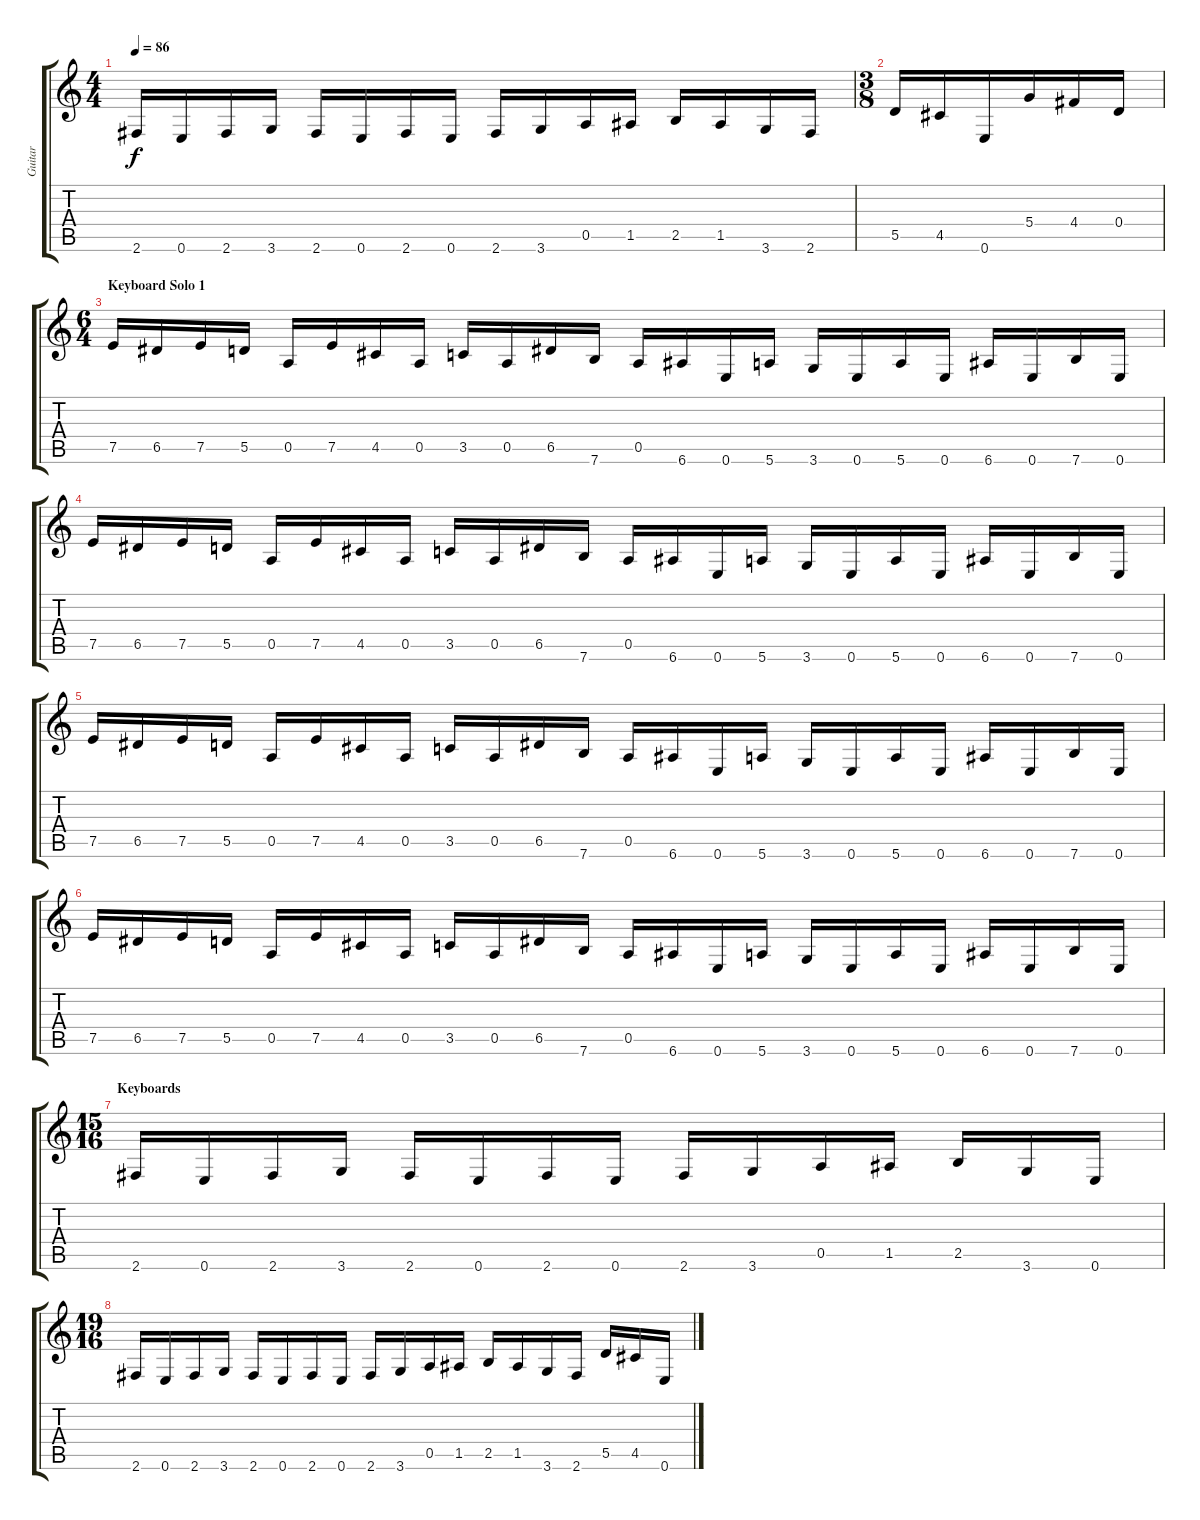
\track ("Guitar" "Guitar") {instrument distortionguitar}
\staff {score tabs}
\tuning (E4 B3 G3 D3 A2 E2) {hide}
\ts (4 4)
\tempo 86
\clef g2
\ks c
2.6.16{dy f} 0.6.16 2.6.16 3.6.16 2.6.16 0.6.16 2.6.16 0.6.16 2.6.16 3.6.16 0.5.16 1.5.16 2.5.16 1.5.16 3.6.16 2.6.16 |
\ts (3 8)
5.5.16 4.5.16 0.6.16 5.4.16 4.4.16 0.4.16 |
\ts (6 4)
\section ("" "Keyboard Solo 1")
7.5.16 6.5.16 7.5.16 5.5.16 0.5.16 7.5.16 4.5.16 0.5.16 3.5.16 0.5.16 6.5.16 7.6.16 0.5.16 6.6.16 0.6.16 5.6.16 3.6.16 0.6.16 5.6.16 0.6.16 6.6.16 0.6.16 7.6.16 0.6.16 |
7.5.16 6.5.16 7.5.16 5.5.16 0.5.16 7.5.16 4.5.16 0.5.16 3.5.16 0.5.16 6.5.16 7.6.16 0.5.16 6.6.16 0.6.16 5.6.16 3.6.16 0.6.16 5.6.16 0.6.16 6.6.16 0.6.16 7.6.16 0.6.16 |
7.5.16 6.5.16 7.5.16 5.5.16 0.5.16 7.5.16 4.5.16 0.5.16 3.5.16 0.5.16 6.5.16 7.6.16 0.5.16 6.6.16 0.6.16 5.6.16 3.6.16 0.6.16 5.6.16 0.6.16 6.6.16 0.6.16 7.6.16 0.6.16 |
7.5.16 6.5.16 7.5.16 5.5.16 0.5.16 7.5.16 4.5.16 0.5.16 3.5.16 0.5.16 6.5.16 7.6.16 0.5.16 6.6.16 0.6.16 5.6.16 3.6.16 0.6.16 5.6.16 0.6.16 6.6.16 0.6.16 7.6.16 0.6.16 |
\ts (15 16)
\section ("" "Keyboards")
2.6.16 0.6.16 2.6.16 3.6.16 2.6.16 0.6.16 2.6.16 0.6.16 2.6.16 3.6.16 0.5.16 1.5.16 2.5.16 3.6.16 0.6.16 |
\ts (19 16)
2.6.16 0.6.16 2.6.16 3.6.16 2.6.16 0.6.16 2.6.16 0.6.16 2.6.16 3.6.16 0.5.16 1.5.16 2.5.16 1.5.16 3.6.16 2.6.16 5.5.16 4.5.16 0.6.16
